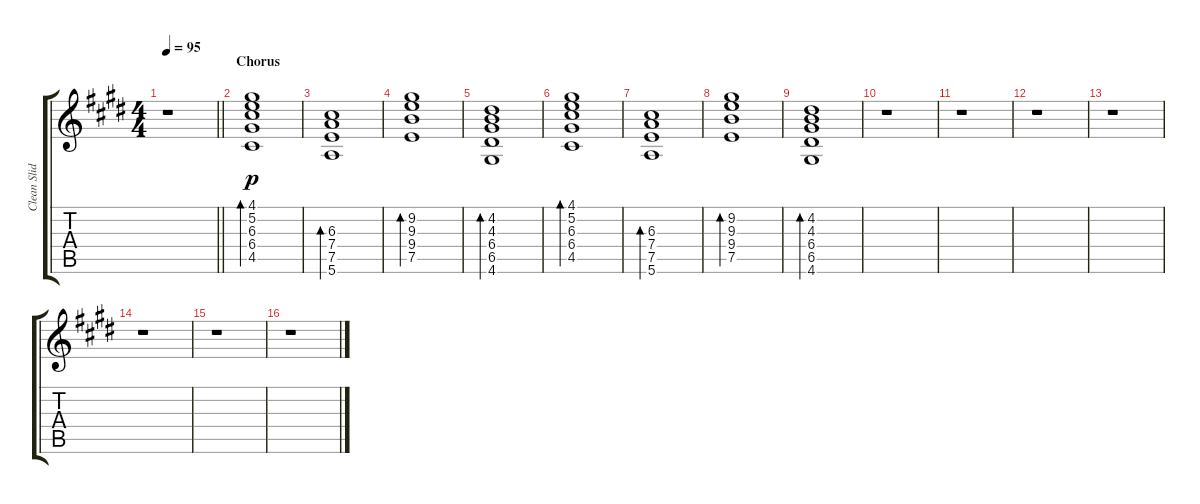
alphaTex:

\track ("Clean Slide Guitar" "Clean Slid") {instrument electricguitarjazz}
\staff {score tabs}
\tuning (E4 B3 G3 D3 A2 E2) {hide}
\ts (4 4)
\tempo 95
\clef g2
\barLineRight lightlight
\ks e
r.1{dy mp} |
\section ("" "Chorus")
(4.1 5.2 6.3 6.4 4.5).1{bd 60 dy p} |
(6.3 7.4 7.5 5.6).1{bd 60} |
(9.2 9.3 9.4 7.5).1{bd 60} |
(4.2 4.3 6.4 6.5 4.6).1{bd 60} |
(4.1 5.2 6.3 6.4 4.5).1{bd 60} |
(6.3 7.4 7.5 5.6).1{bd 60} |
(9.2 9.3 9.4 7.5).1{bd 60} |
(4.2 4.3 6.4 6.5 4.6).1{bd 60} |
r.1 |
r.1 |
r.1 |
r.1 |
r.1 |
r.1 |
r.1
